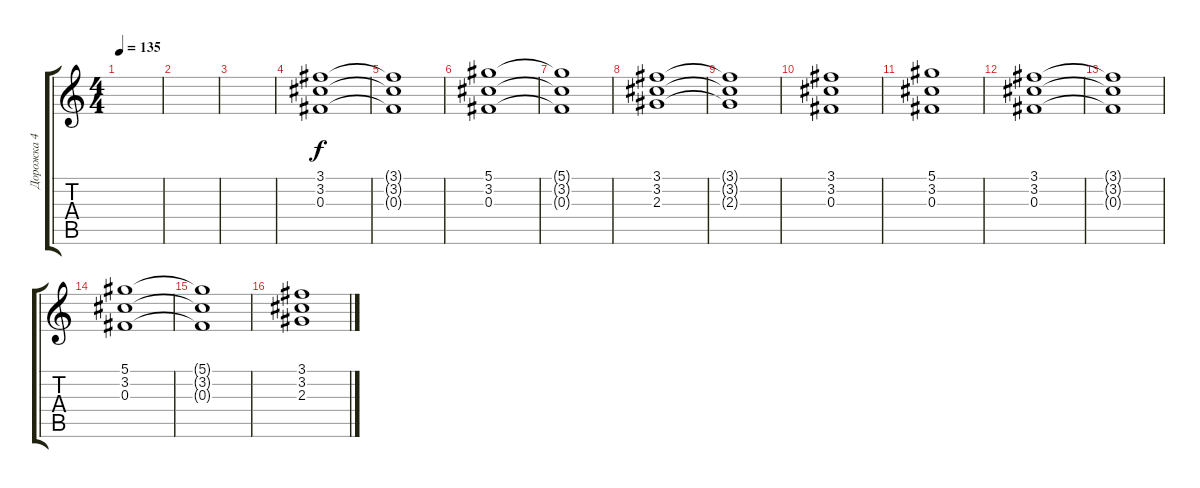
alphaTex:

\track ("Дорожка 4" "Дорожка 4") {instrument electricguitarclean}
\staff {score tabs}
\tuning (Eb4 Bb3 Gb3 Db3 Ab2 Eb2) {hide}
\ts (4 4)
\tempo 135
\clef g2
\ks c
|
|
|
(3.1 3.2 0.3).1 |
(3.1{t} 3.2{t} 0.3{t}).1 |
(5.1 3.2 0.3).1 |
(5.1{t} 3.2{t} 0.3{t}).1 |
(3.1 3.2 2.3).1 |
(3.1{t} 3.2{t} 2.3{t}).1 |
(3.1 3.2 0.3).1 |
(5.1 3.2 0.3).1 |
(3.1 3.2 0.3).1 |
(3.1{t} 3.2{t} 0.3{t}).1 |
(5.1 3.2 0.3).1 |
(5.1{t} 3.2{t} 0.3{t}).1 |
(3.1 3.2 2.3).1
